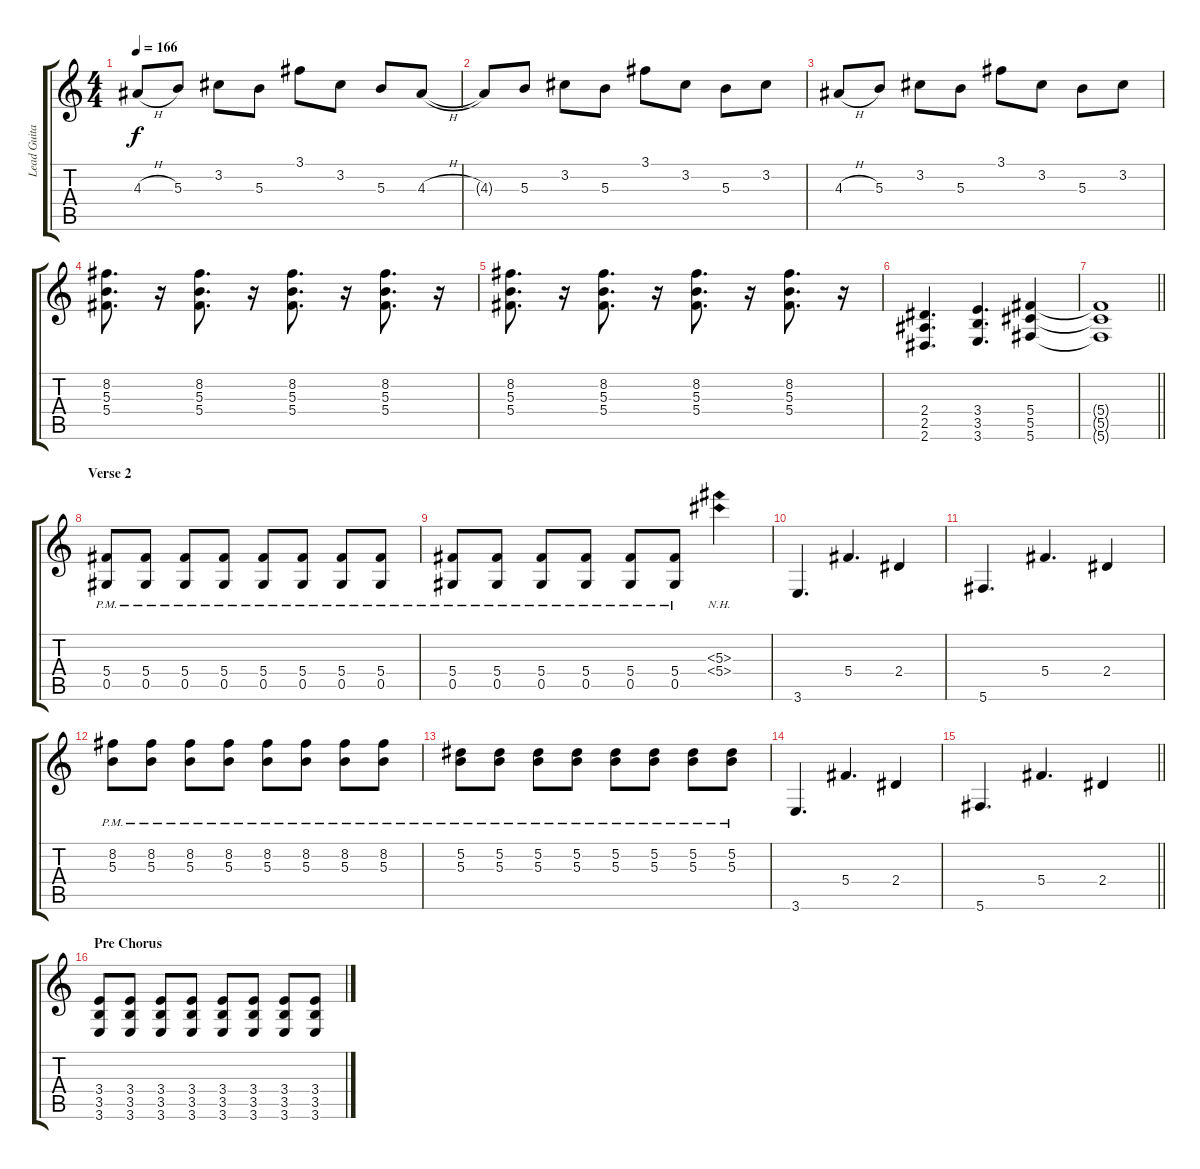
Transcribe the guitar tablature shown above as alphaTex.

\track ("Lead Guitar (Kevin)" "Lead Guita") {instrument acousticguitarsteel}
\staff {score tabs}
\tuning (Eb4 Bb3 Gb3 Db3 Ab2 Db2) {hide}
\ts (4 4)
\tempo 166
\clef g2
\ks c
4.3{h}.8{dy f} 5.3.8 3.2.8 5.3.8 3.1.8 3.2.8 5.3.8 4.3{h}.8 |
4.3{t}.8 5.3.8 3.2.8 5.3.8 3.1.8 3.2.8 5.3.8 3.2.8 |
4.3{h}.8 5.3.8 3.2.8 5.3.8 3.1.8 3.2.8 5.3.8 3.2.8 |
(8.2 5.3 5.4).8{d instrument overdrivenguitar} r.16 (8.2 5.3 5.4).8{d} r.16 (8.2 5.3 5.4).8{d} r.16 (8.2 5.3 5.4).8{d} r.16 |
(8.2 5.3 5.4).8{d} r.16 (8.2 5.3 5.4).8{d} r.16 (8.2 5.3 5.4).8{d} r.16 (8.2 5.3 5.4).8{d} r.16 |
(2.4 2.5 2.6).4{d} (3.4 3.5 3.6).4{d} (5.4 5.5 5.6).4 |
\barLineRight lightlight
(5.4{t} 5.5{t} 5.6{t}).1 |
\section ("" "Verse 2")
(5.4{pm} 0.5{pm}).8 (5.4{pm} 0.5{pm}).8 (5.4{pm} 0.5{pm}).8 (5.4{pm} 0.5{pm}).8 (5.4{pm} 0.5{pm}).8 (5.4{pm} 0.5{pm}).8 (5.4{pm} 0.5{pm}).8 (5.4{pm} 0.5{pm}).8 |
(5.4{pm} 0.5{pm}).8 (5.4{pm} 0.5{pm}).8 (5.4{pm} 0.5{pm}).8 (5.4{pm} 0.5{pm}).8 (5.4{pm} 0.5{pm}).8 (5.4{pm} 0.5{pm}).8 (5.3{nh} 5.4{nh}).4 |
3.6.4{d} 5.4.4{d} 2.4.4 |
5.6.4{d} 5.4.4{d} 2.4.4 |
(8.2{pm} 5.3{pm}).8 (8.2{pm} 5.3{pm}).8 (8.2{pm} 5.3{pm}).8 (8.2{pm} 5.3{pm}).8 (8.2{pm} 5.3{pm}).8 (8.2{pm} 5.3{pm}).8 (8.2{pm} 5.3{pm}).8 (8.2{pm} 5.3{pm}).8 |
(5.2{pm} 5.3{pm}).8 (5.2{pm} 5.3{pm}).8 (5.2{pm} 5.3{pm}).8 (5.2{pm} 5.3{pm}).8 (5.2{pm} 5.3{pm}).8 (5.2{pm} 5.3{pm}).8 (5.2{pm} 5.3{pm}).8 (5.2{pm} 5.3{pm}).8 |
3.6.4{d} 5.4.4{d} 2.4.4 |
\barLineRight lightlight
5.6.4{d} 5.4.4{d} 2.4.4 |
\section ("" "Pre Chorus")
(3.4 3.5 3.6).8 (3.4 3.5 3.6).8 (3.4 3.5 3.6).8 (3.4 3.5 3.6).8 (3.4 3.5 3.6).8 (3.4 3.5 3.6).8 (3.4 3.5 3.6).8 (3.4 3.5 3.6).8
